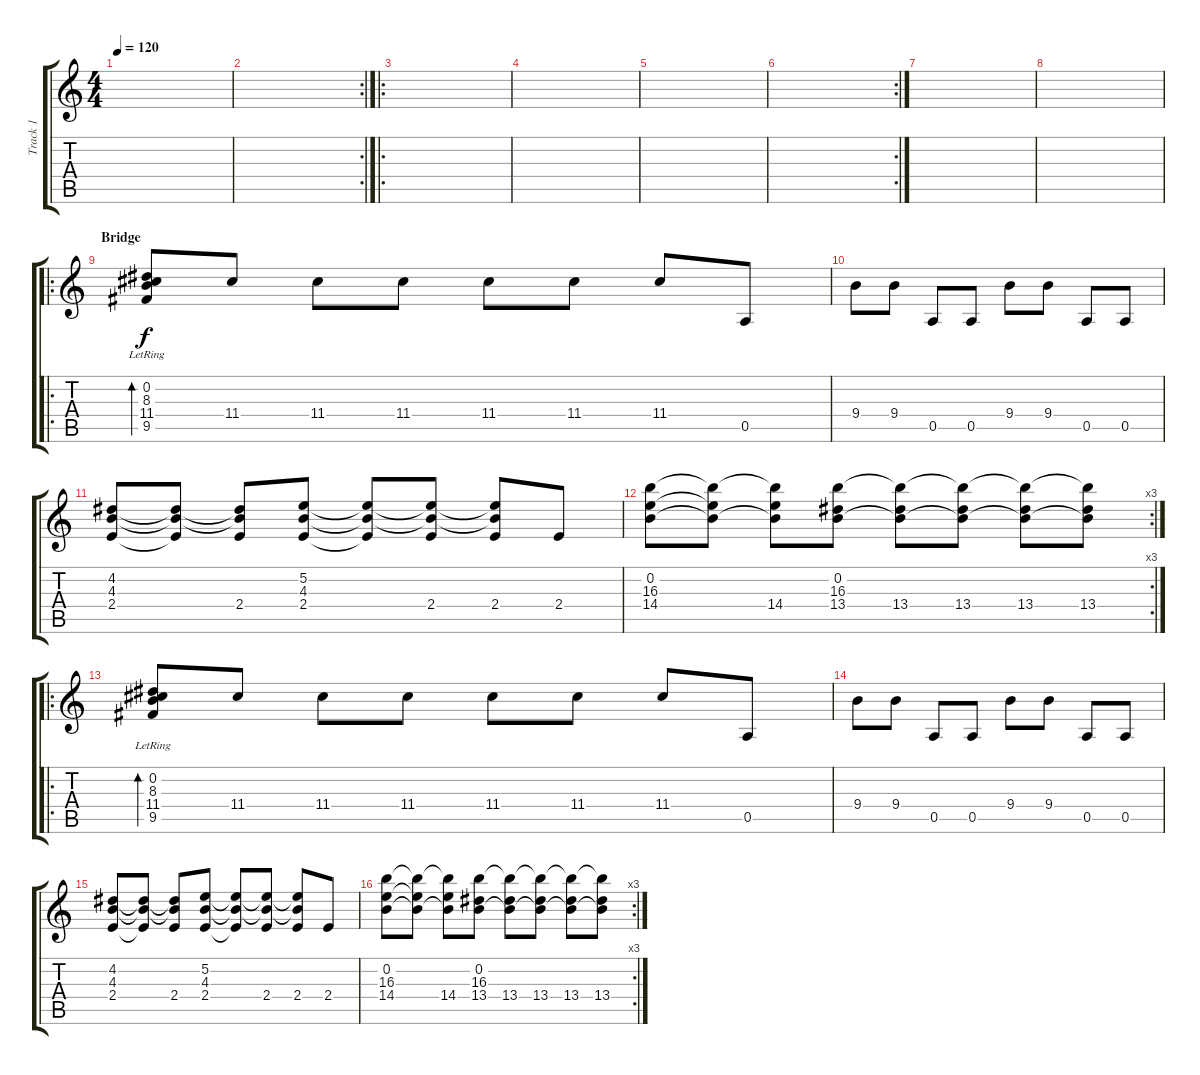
\track ("Track 1" "Track 1") {instrument electricguitarjazz}
\staff {score tabs}
\tuning (E4 B3 G3 D3 A2 E2) {hide}
\ts (4 4)
\tempo 120
\clef g2
\ks c
|
\rc 2
|
\ro
|
|
|
\rc 2
|
|
|
\ro
\section ("" "Bridge")
(0.2{lr} 8.3{lr} 11.4 9.5{lr}).8{bd 480} 11.4.8 11.4.8 11.4.8 11.4.8 11.4.8 11.4.8 0.5.8 |
9.4.8 9.4.8 0.5.8 0.5.8 9.4.8 9.4.8 0.5.8 0.5.8 |
(4.2 4.3 2.4).8 (4.2{t} 4.3{t} 2.4{t}).8 (4.2{t} 4.3{t} 2.4).8 (5.2 4.3 2.4).8 (5.2{t} 4.3{t} 2.4{t}).8 (5.2{t} 4.3{t} 2.4).8 (5.2{t} 4.3{t} 2.4).8 2.4.8 |
\rc 3
(0.2 16.3 14.4).8 (0.2{t} 16.3{t} 14.4{t}).8 (0.2{t} 16.3{t} 14.4).8 (0.2 16.3 13.4).8 (0.2{t} 16.3{t} 13.4).8 (0.2{t} 16.3{t} 13.4).8 (0.2{t} 16.3{t} 13.4).8 (0.2{t} 16.3{t} 13.4).8 |
\ro
(0.2{lr} 8.3{lr} 11.4 9.5{lr}).8{bd 480} 11.4.8 11.4.8 11.4.8 11.4.8 11.4.8 11.4.8 0.5.8 |
9.4.8 9.4.8 0.5.8 0.5.8 9.4.8 9.4.8 0.5.8 0.5.8 |
(4.2 4.3 2.4).8 (4.2{t} 4.3{t} 2.4{t}).8 (4.2{t} 4.3{t} 2.4).8 (5.2 4.3 2.4).8 (5.2{t} 4.3{t} 2.4{t}).8 (5.2{t} 4.3{t} 2.4).8 (5.2{t} 4.3{t} 2.4).8 2.4.8 |
\rc 3
(0.2 16.3 14.4).8 (0.2{t} 16.3{t} 14.4{t}).8 (0.2{t} 16.3{t} 14.4).8 (0.2 16.3 13.4).8 (0.2{t} 16.3{t} 13.4).8 (0.2{t} 16.3{t} 13.4).8 (0.2{t} 16.3{t} 13.4).8 (0.2{t} 16.3{t} 13.4).8
